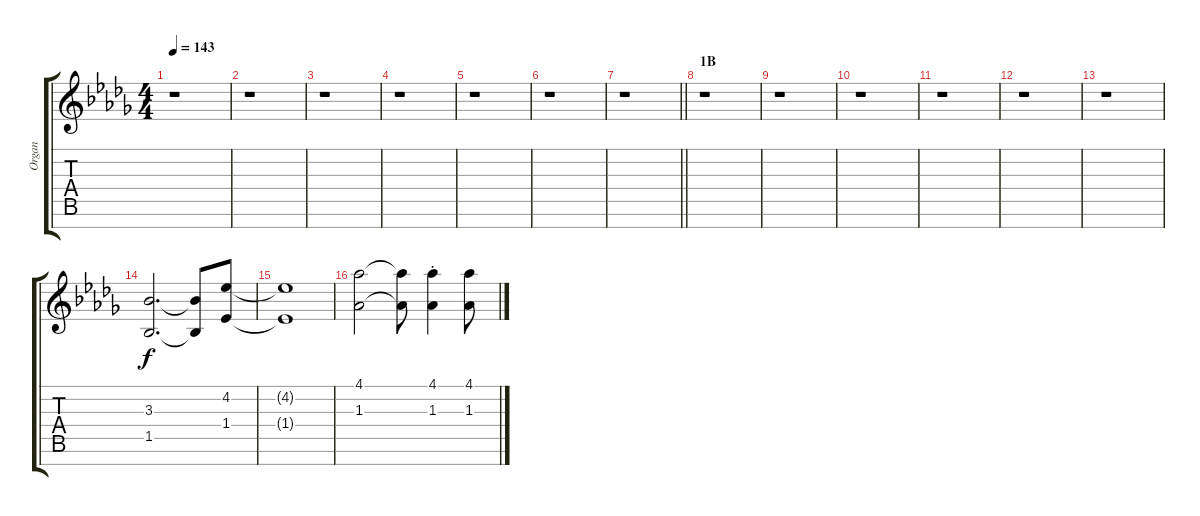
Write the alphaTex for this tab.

\track ("Organ" "Organ") {instrument rockorgan}
\staff {score tabs}
\tuning (E5 B4 G4 D4 A3 E3 B2) {hide}
\ts (4 4)
\tempo 143
\clef g2
\ks db
r.1{dy f} |
r.1 |
r.1 |
r.1 |
r.1 |
r.1 |
\barLineRight lightlight
r.1 |
\section ("" "1B")
r.1 |
r.1 |
r.1 |
r.1 |
r.1 |
r.1 |
(3.3 1.5).2{d} (3.3{t} 1.5{t}).8 (4.2 1.4).8 |
(4.2{t} 1.4{t}).1 |
(4.1 1.3).2 (4.1{t} 1.3{t}).8 (4.1{st} 1.3{st}).4 (4.1 1.3).8
